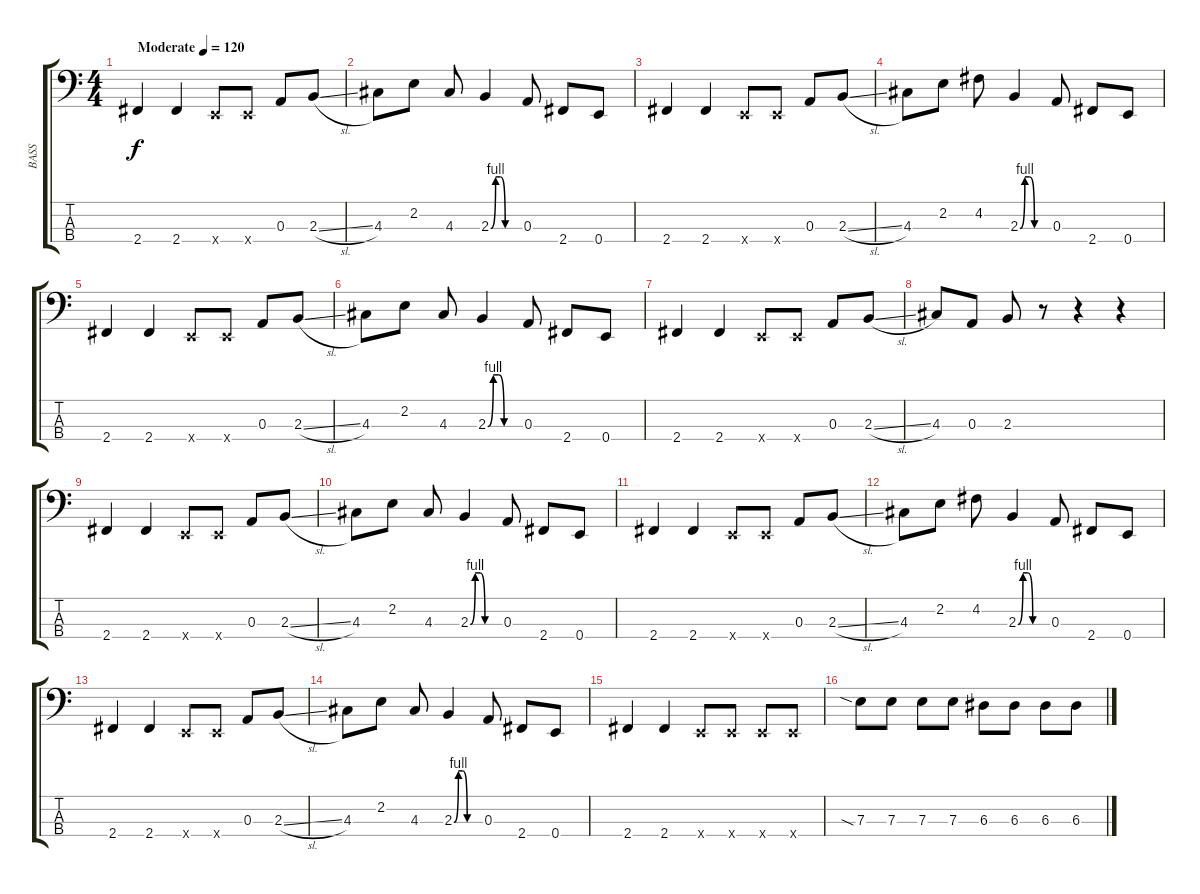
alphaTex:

\track ("BASS" "BASS") {instrument electricbassfinger}
\staff {score tabs}
\tuning (G2 D2 A1 E1) {hide}
\ts (4 4)
\tempo (120 "Moderate")
\clef f4
\ks c
2.4.4{dy f instrument electricbassfinger} 2.4.4 0.4{x}.8 0.4{x}.8 0.3.8 2.3{sl}.8 |
4.3.8 2.2.8 4.3.8 2.3{be (custom 0 0 10 4 20 4 30 0 60 0)}.4 0.3.8 2.4.8 0.4.8 |
2.4.4{txt ""} 2.4.4 0.4{x}.8 0.4{x}.8 0.3.8 2.3{sl}.8 |
4.3.8 2.2.8 4.2.8 2.3{be (custom 0 0 10 4 20 4 30 0 60 0)}.4 0.3.8 2.4.8 0.4.8 |
2.4.4 2.4.4 0.4{x}.8 0.4{x}.8 0.3.8 2.3{sl}.8 |
4.3.8 2.2.8 4.3.8 2.3{be (custom 0 0 10 4 20 4 30 0 60 0)}.4 0.3.8 2.4.8 0.4.8 |
2.4.4 2.4.4 0.4{x}.8 0.4{x}.8 0.3.8 2.3{sl}.8 |
4.3.8 0.3.8 2.3.8 r.8 r.4 r.4 |
2.4.4 2.4.4 0.4{x}.8 0.4{x}.8 0.3.8 2.3{sl}.8 |
4.3.8 2.2.8 4.3.8 2.3{be (custom 0 0 10 4 20 4 30 0 60 0)}.4 0.3.8 2.4.8 0.4.8 |
2.4.4 2.4.4 0.4{x}.8 0.4{x}.8 0.3.8 2.3{sl}.8 |
4.3.8 2.2.8 4.2.8 2.3{be (custom 0 0 10 4 20 4 30 0 60 0)}.4 0.3.8 2.4.8 0.4.8 |
2.4.4 2.4.4 0.4{x}.8 0.4{x}.8 0.3.8 2.3{sl}.8 |
4.3.8 2.2.8 4.3.8 2.3{be (custom 0 0 10 4 20 4 30 0 60 0)}.4 0.3.8 2.4.8 0.4.8 |
2.4.4 2.4.4 0.4{x}.8 0.4{x}.8 0.4{x}.8 0.4{x}.8 |
7.3{sia}.8 7.3.8 7.3.8 7.3.8 6.3.8 6.3.8 6.3.8 6.3.8
